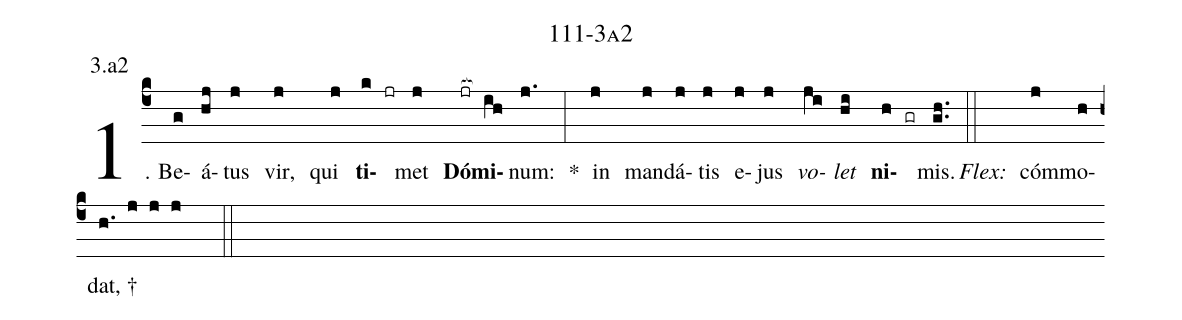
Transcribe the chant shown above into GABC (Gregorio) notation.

name: 111-3a2;
annotation: 3.a2;
%%
(c4)1. Be(g)á(hj)tus(j) vir,(j) qui(j) <b>ti</b>(k jr)met(j) <b>Dó</b>(jr[ocb:1{])<b>mi</b>(ih[ocb:0}])num:(j.) *(:) in(j) man(j)dá(j)tis(j) e(j)jus(j) <i>vo</i>(ji)<i>let</i>(hi) <b>ni</b>(h gr)mis.(gh..) (::)
<i>Flex:</i>()  cóm(j)mo(h)dat, †(h. j j j  ::)
